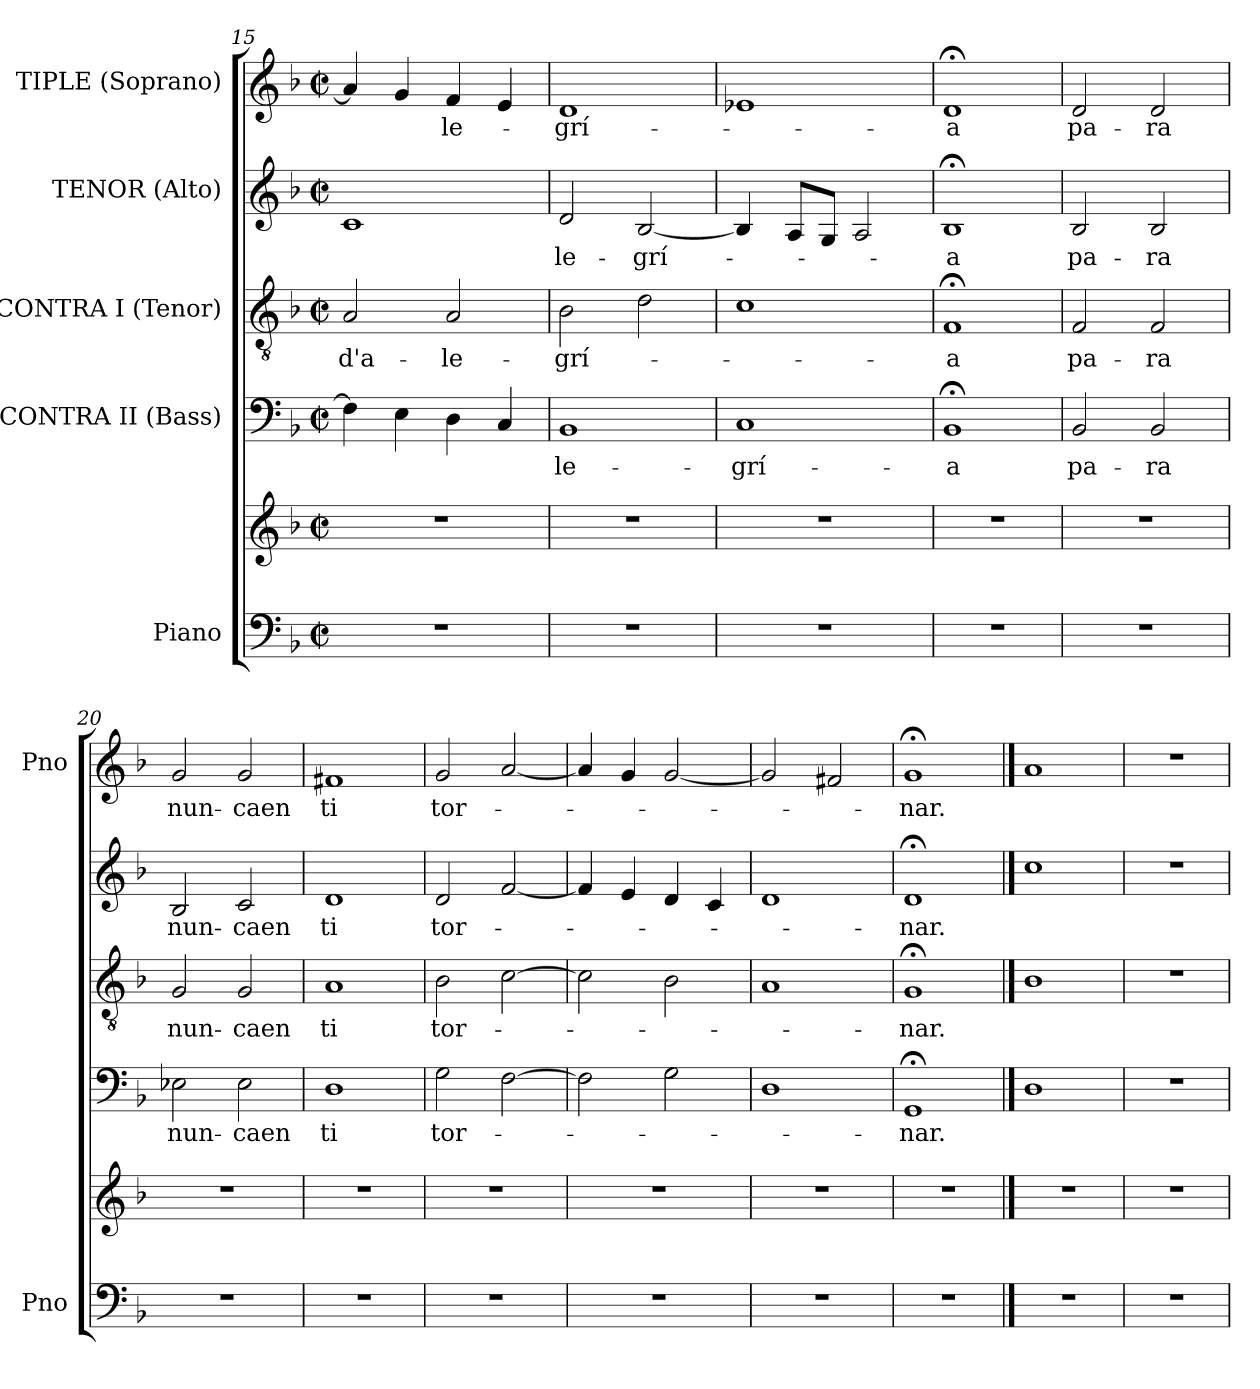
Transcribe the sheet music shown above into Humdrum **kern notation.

**kern	**kern	**kern	**text	**kern	**text	**kern	**text	**kern	**text
*part5	*part5	*part4	*part4	*part3	*part3	*part2	*part2	*part1	*part1
*staff6	*staff5	*staff4	*staff4	*staff3	*staff3	*staff2	*staff2	*staff1	*staff1
*I"Piano	*	*I"CONTRA II (Bass)	*	*I"CONTRA I (Tenor)	*	*I"TENOR (Alto)	*	*I"TIPLE (Soprano)	*
*I'Pno	*	*	*	*	*	*	*	*I'Pno	*
*clefF4	*clefG2	*clefF4	*	*clefGv2	*	*clefG2	*	*clefG2	*
*k[b-]	*k[b-]	*k[b-]	*	*k[b-]	*	*k[b-]	*	*k[b-]	*
*d:	*d:	*d:	*	*d:	*	*d:	*	*d:	*
*M2/2	*M2/2	*M2/2	*	*M2/2	*	*M2/2	*	*M2/2	*
*met(c|)	*met(c|)	*met(c|)	*	*met(c|)	*	*met(c|)	*	*met(c|)	*
=15	=15	=15	=15	=15	=15	=15	=15	=15	=15
1r	1r	4F\]	.	2A/	d'a-	1c	.	4a/]	.
.	.	4E\	.	.	.	.	.	4g/	.
.	.	4D\	.	2A/	-le-	.	.	4f/	-le-
.	.	4C/	.	.	.	.	.	4e/	.
=16	=16	=16	=16	=16	=16	=16	=16	=16	=16
1r	1r	1BB-	-le-	2B-\	-grí-	2d/	-le-	1d	-grí-
.	.	.	.	2d\	.	[2B-/	-grí-	.	.
!!LO:LB:g=z
=17	=17	=17	=17	=17	=17	=17	=17	=17	=17
1r	1r	1C	-grí-	1c	.	4B-/]	.	1e-X	.
.	.	.	.	.	.	8A/L	.	.	.
.	.	.	.	.	.	8G/J	.	.	.
.	.	.	.	.	.	2A/	.	.	.
=18	=18	=18	=18	=18	=18	=18	=18	=18	=18
1r	1r	1BB-;<	-a	1F;<	-a	1B-;<	-a	1d;<	-a
=19	=19	=19	=19	=19	=19	=19	=19	=19	=19
1r	1r	2BB-/	pa-	2F/	pa-	2B-/	pa-	2d/	pa-
.	.	2BB-/	-ra	2F/	-ra	2B-/	-ra	2d/	-ra
=20	=20	=20	=20	=20	=20	=20	=20	=20	=20
1r	1r	2E-X\	nun-	2G/	nun-	2B-/	nun-	2g/	nun-
.	.	2E-\	-caen	2G/	-caen	2c/	-caen	2g/	-caen
=21	=21	=21	=21	=21	=21	=21	=21	=21	=21
1r	1r	1D	ti	1A	ti	1d	ti	1f#X	ti
=22	=22	=22	=22	=22	=22	=22	=22	=22	=22
1r	1r	2G\	tor-	2B-\	tor-	2d/	tor-	2g/	tor-
.	.	[2F\	.	[2c\	.	[2f/	.	[2a/	.
=23	=23	=23	=23	=23	=23	=23	=23	=23	=23
1r	1r	2F\]	.	2c\]	.	4f/]	.	4a/]	.
.	.	.	.	.	.	4e/	.	4g/	.
.	.	2G\	.	2B-\	.	4d/	.	[2g/	.
.	.	.	.	.	.	4c/	.	.	.
=24	=24	=24	=24	=24	=24	=24	=24	=24	=24
1r	1r	1D	.	1A	.	1d	.	2g/]	.
.	.	.	.	.	.	.	.	2f#X/	.
=25	=25	=25	=25	=25	=25	=25	=25	=25	=25
1r	1r	1GG;<	-nar.	1G;<	-nar.	1d;<	-nar.	1g;<	-nar.
!!LO:PB:g=z
==26	==26	==26	==26	==26	==26	==26	==26	==26	==26
1r	1r	1D	.	1B-	.	1cc	.	1a	.
=27	=27	=27	=27	=27	=27	=27	=27	=27	=27
1r	1r	1r	.	1r	.	1r	.	1r	.
=	=	=	=	=	=	=	=	=	=
*-	*-	*-	*-	*-	*-	*-	*-	*-	*-
